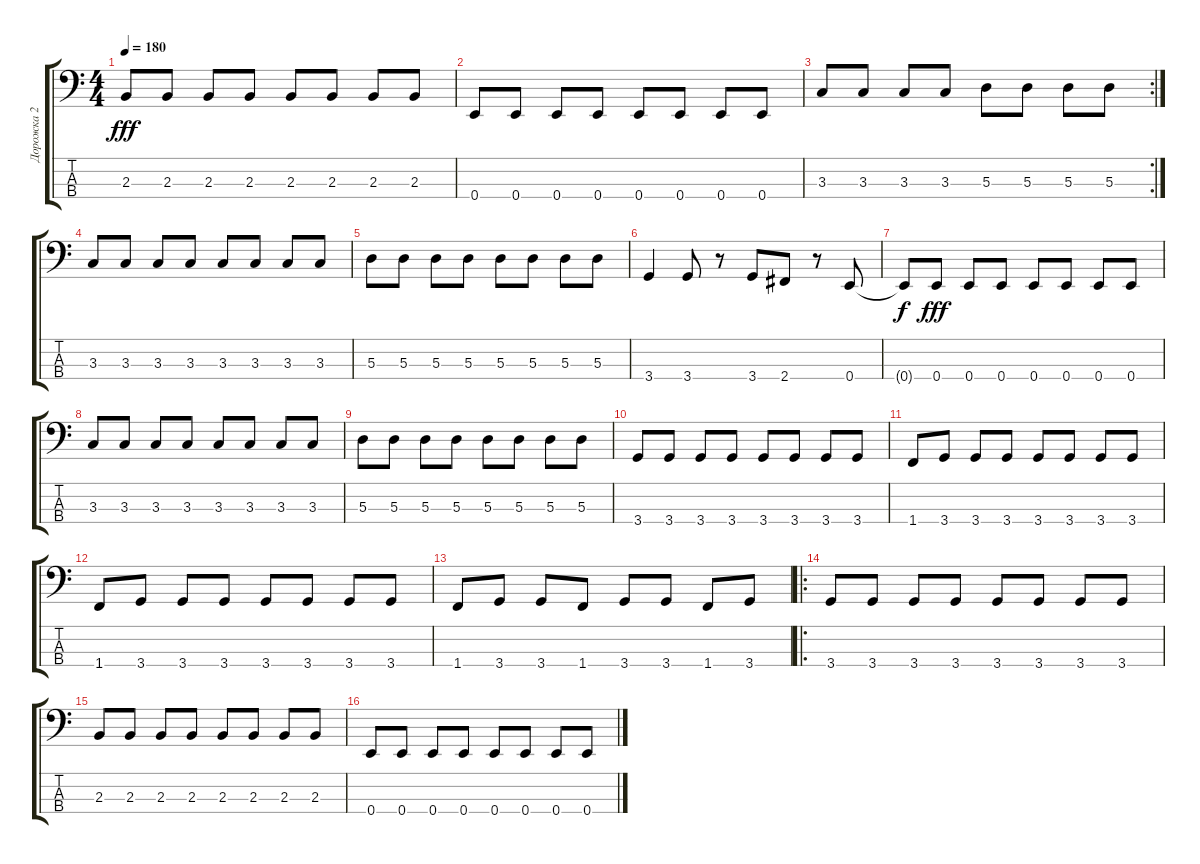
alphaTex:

\track ("Дорожка 2" "Дорожка 2") {instrument electricbassfinger}
\staff {score tabs}
\tuning (G2 D2 A1 E1) {hide}
\ts (4 4)
\tempo 180
\clef f4
\ks c
2.3.8{dy fff} 2.3.8 2.3.8 2.3.8 2.3.8 2.3.8 2.3.8 2.3.8 |
0.4.8 0.4.8 0.4.8 0.4.8 0.4.8 0.4.8 0.4.8 0.4.8 |
\rc 2
3.3.8 3.3.8 3.3.8 3.3.8 5.3.8 5.3.8 5.3.8 5.3.8 |
3.3.8 3.3.8 3.3.8 3.3.8 3.3.8 3.3.8 3.3.8 3.3.8 |
5.3.8 5.3.8 5.3.8 5.3.8 5.3.8 5.3.8 5.3.8 5.3.8 |
3.4.4 3.4.8 r.8 3.4.8 2.4.8 r.8 0.4.8 |
0.4{t}.8{dy f} 0.4.8{dy fff} 0.4.8 0.4.8 0.4.8 0.4.8 0.4.8 0.4.8 |
3.3.8 3.3.8 3.3.8 3.3.8 3.3.8 3.3.8 3.3.8 3.3.8 |
5.3.8 5.3.8 5.3.8 5.3.8 5.3.8 5.3.8 5.3.8 5.3.8 |
3.4.8 3.4.8 3.4.8 3.4.8 3.4.8 3.4.8 3.4.8 3.4.8 |
1.4.8 3.4.8 3.4.8 3.4.8 3.4.8 3.4.8 3.4.8 3.4.8 |
1.4.8 3.4.8 3.4.8 3.4.8 3.4.8 3.4.8 3.4.8 3.4.8 |
1.4.8 3.4.8 3.4.8 1.4.8 3.4.8 3.4.8 1.4.8 3.4.8 |
\ro
3.4.8 3.4.8 3.4.8 3.4.8 3.4.8 3.4.8 3.4.8 3.4.8 |
2.3.8 2.3.8 2.3.8 2.3.8 2.3.8 2.3.8 2.3.8 2.3.8 |
0.4.8 0.4.8 0.4.8 0.4.8 0.4.8 0.4.8 0.4.8 0.4.8
